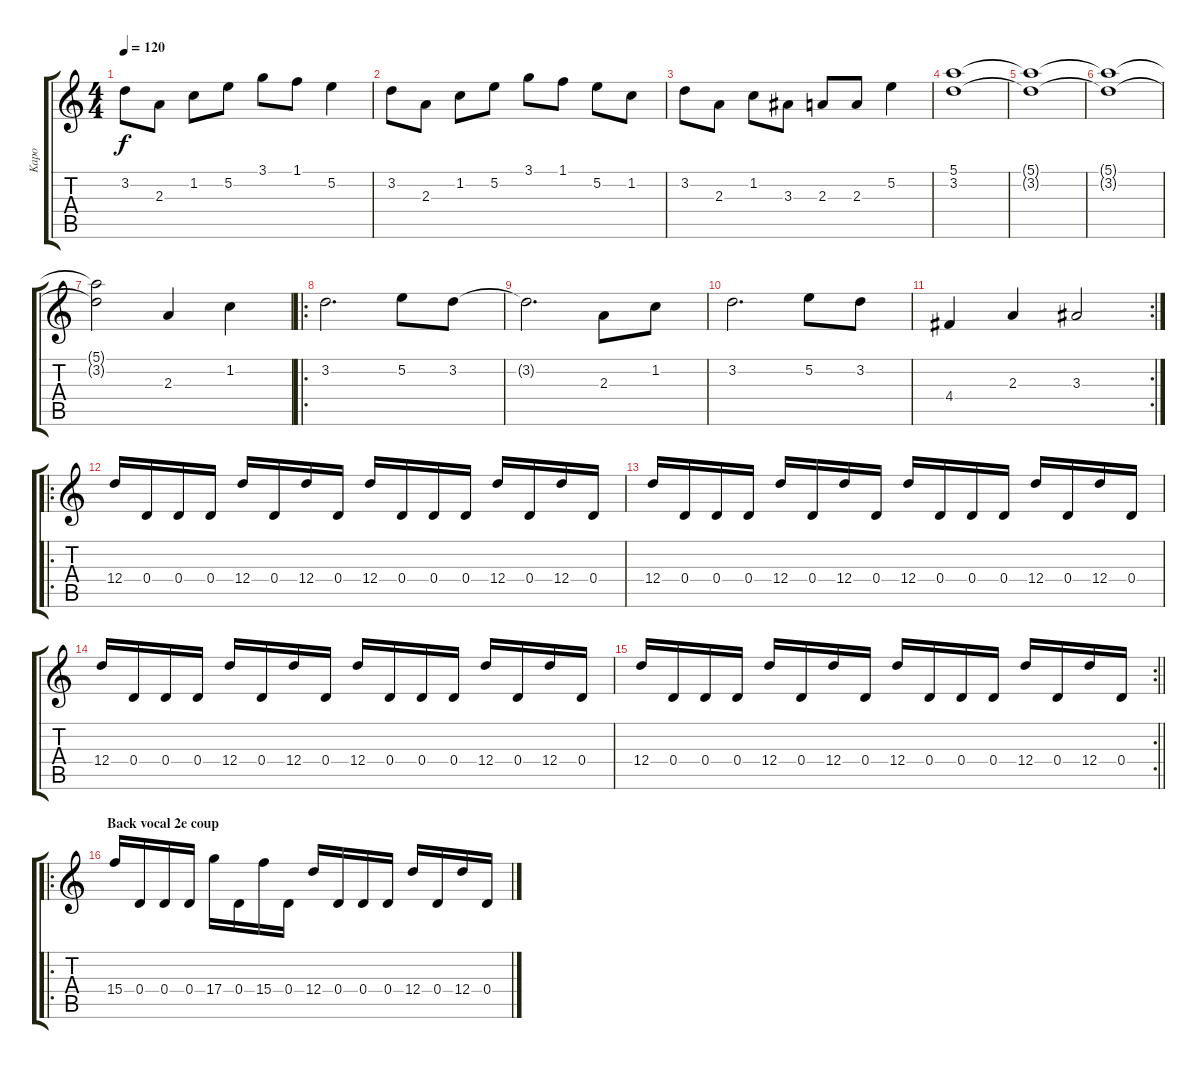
\track ("Kapo" "Kapo") {instrument distortionguitar}
\staff {score tabs}
\tuning (E4 B3 G3 D3 A2 D2) {hide}
\ts (4 4)
\tempo 120
\clef g2
\ks c
3.2.8{dy f} 2.3.8 1.2.8 5.2.8 3.1.8 1.1.8 5.2.4 |
3.2.8 2.3.8 1.2.8 5.2.8 3.1.8 1.1.8 5.2.8 1.2.8 |
3.2.8 2.3.8 1.2.8 3.3.8 2.3.8 2.3.8 5.2.4 |
(5.1 3.2).1 |
(5.1{t} 3.2{t}).1 |
(5.1{t} 3.2{t}).1 |
(5.1{t} 3.2{t}).2 2.3.4 1.2.4 |
\ro
3.2.2{d} 5.2.8 3.2.8 |
3.2{t}.2{d} 2.3.8 1.2.8 |
3.2.2{d} 5.2.8 3.2.8 |
\rc 2
4.4.4 2.3.4 3.3.2 |
\ro
12.4.16 0.4.16 0.4.16 0.4.16 12.4.16 0.4.16 12.4.16 0.4.16 12.4.16 0.4.16 0.4.16 0.4.16 12.4.16 0.4.16 12.4.16 0.4.16 |
12.4.16 0.4.16 0.4.16 0.4.16 12.4.16 0.4.16 12.4.16 0.4.16 12.4.16 0.4.16 0.4.16 0.4.16 12.4.16 0.4.16 12.4.16 0.4.16 |
12.4.16 0.4.16 0.4.16 0.4.16 12.4.16 0.4.16 12.4.16 0.4.16 12.4.16 0.4.16 0.4.16 0.4.16 12.4.16 0.4.16 12.4.16 0.4.16 |
\rc 2
\barLineRight lightlight
12.4.16 0.4.16 0.4.16 0.4.16 12.4.16 0.4.16 12.4.16 0.4.16 12.4.16 0.4.16 0.4.16 0.4.16 12.4.16 0.4.16 12.4.16 0.4.16 |
\ro
\section ("" "Back vocal 2e coup")
15.4.16 0.4.16 0.4.16 0.4.16 17.4.16 0.4.16 15.4.16 0.4.16 12.4.16 0.4.16 0.4.16 0.4.16 12.4.16 0.4.16 12.4.16 0.4.16
